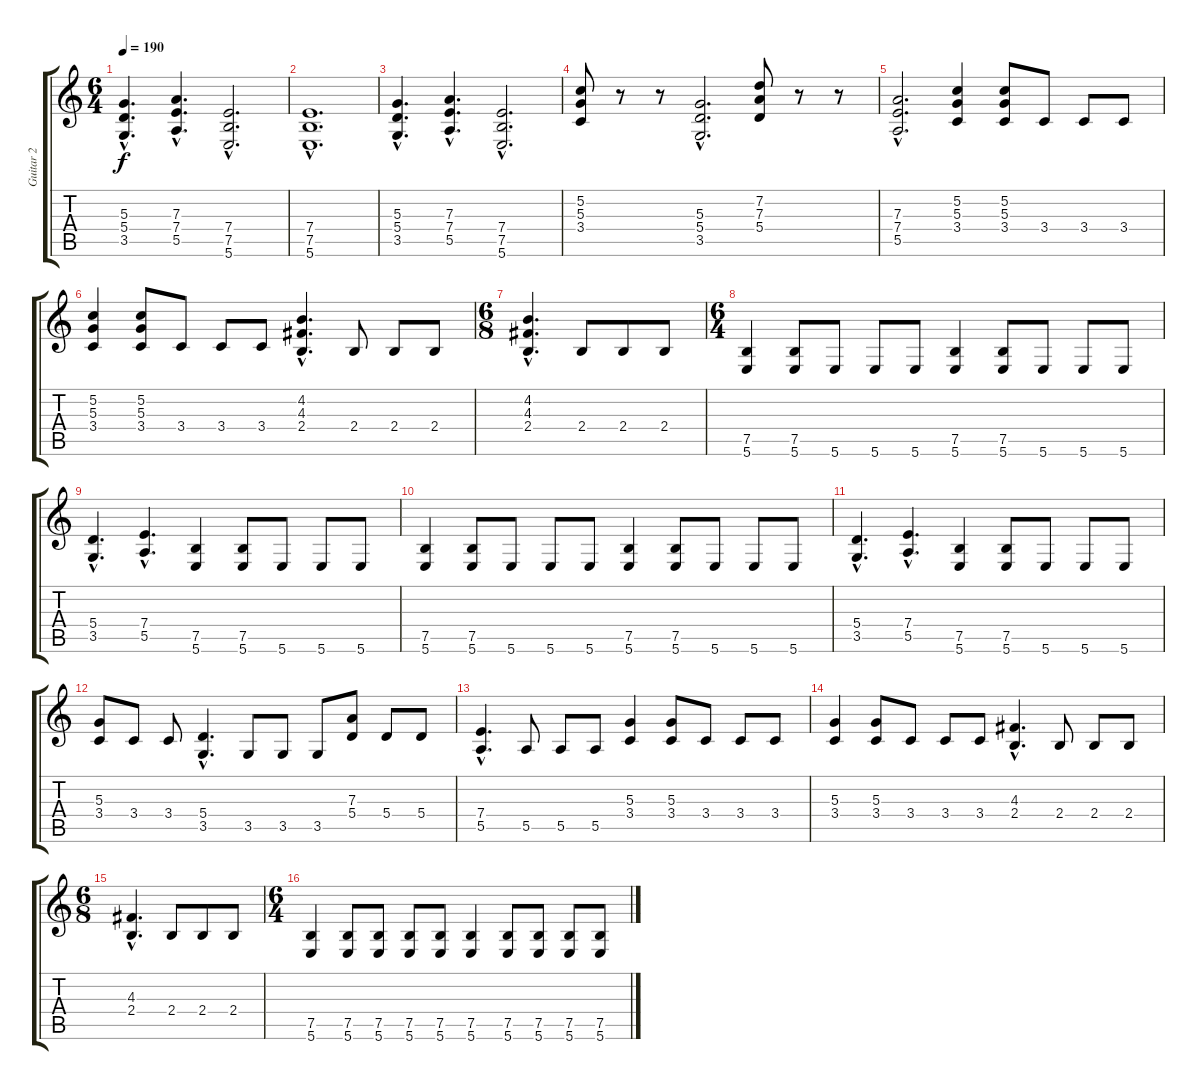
\track ("Guitar 2" "Guitar 2") {instrument distortionguitar}
\staff {score tabs}
\tuning (B3 G3 D3 A2 E2 B1) {hide}
\ts (6 4)
\tempo 190
\clef g2
\ks c
(5.3{hac} 5.4{hac} 3.5{hac}).4{d dy f} (7.3{hac} 7.4{hac} 5.5{hac}).4{d} (7.4{hac} 7.5{hac} 5.6{hac}).2{d} |
(7.4{hac} 7.5{hac} 5.6{hac}).1{d} |
(5.3{hac} 5.4{hac} 3.5{hac}).4{d} (7.3{hac} 7.4{hac} 5.5{hac}).4{d} (7.4{hac} 7.5{hac} 5.6{hac}).2{d} |
(5.2 5.3 3.4).8 r.8 r.8 (5.3{hac} 5.4{hac} 3.5{hac}).2{d} (7.2 7.3 5.4).8 r.8 r.8 |
(7.3{hac} 7.4{hac} 5.5{hac}).2{d} (5.2 5.3 3.4).4 (5.2 5.3 3.4).8 3.4.8 3.4.8 3.4.8 |
(5.2 5.3 3.4).4 (5.2 5.3 3.4).8 3.4.8 3.4.8 3.4.8 (4.2{hac} 4.3{hac} 2.4{hac}).4{d} 2.4.8 2.4.8 2.4.8 |
\ts (6 8)
(4.2{hac} 4.3{hac} 2.4{hac}).4{d} 2.4.8 2.4.8 2.4.8 |
\ts (6 4)
(7.5 5.6).4 (7.5 5.6).8 5.6.8 5.6.8 5.6.8 (7.5 5.6).4 (7.5 5.6).8 5.6.8 5.6.8 5.6.8 |
(5.4{hac} 3.5{hac}).4{d} (7.4{hac} 5.5{hac}).4{d} (7.5 5.6).4 (7.5 5.6).8 5.6.8 5.6.8 5.6.8 |
(7.5 5.6).4 (7.5 5.6).8 5.6.8 5.6.8 5.6.8 (7.5 5.6).4 (7.5 5.6).8 5.6.8 5.6.8 5.6.8 |
(5.4{hac} 3.5{hac}).4{d} (7.4{hac} 5.5{hac}).4{d} (7.5 5.6).4 (7.5 5.6).8 5.6.8 5.6.8 5.6.8 |
(5.3 3.4).8 3.4.8 3.4.8 (5.4{hac} 3.5{hac}).4{d} 3.5.8 3.5.8 3.5.8 (7.3 5.4).8 5.4.8 5.4.8 |
(7.4{hac} 5.5{hac}).4{d} 5.5.8 5.5.8 5.5.8 (5.3 3.4).4 (5.3 3.4).8 3.4.8 3.4.8 3.4.8 |
(5.3 3.4).4 (5.3 3.4).8 3.4.8 3.4.8 3.4.8 (4.3{hac} 2.4{hac}).4{d} 2.4.8 2.4.8 2.4.8 |
\ts (6 8)
(4.3{hac} 2.4{hac}).4{d} 2.4.8 2.4.8 2.4.8 |
\ts (6 4)
(7.5 5.6).4 (7.5 5.6).8 (7.5 5.6).8 (7.5 5.6).8 (7.5 5.6).8 (7.5 5.6).4 (7.5 5.6).8 (7.5 5.6).8 (7.5 5.6).8 (7.5 5.6).8
